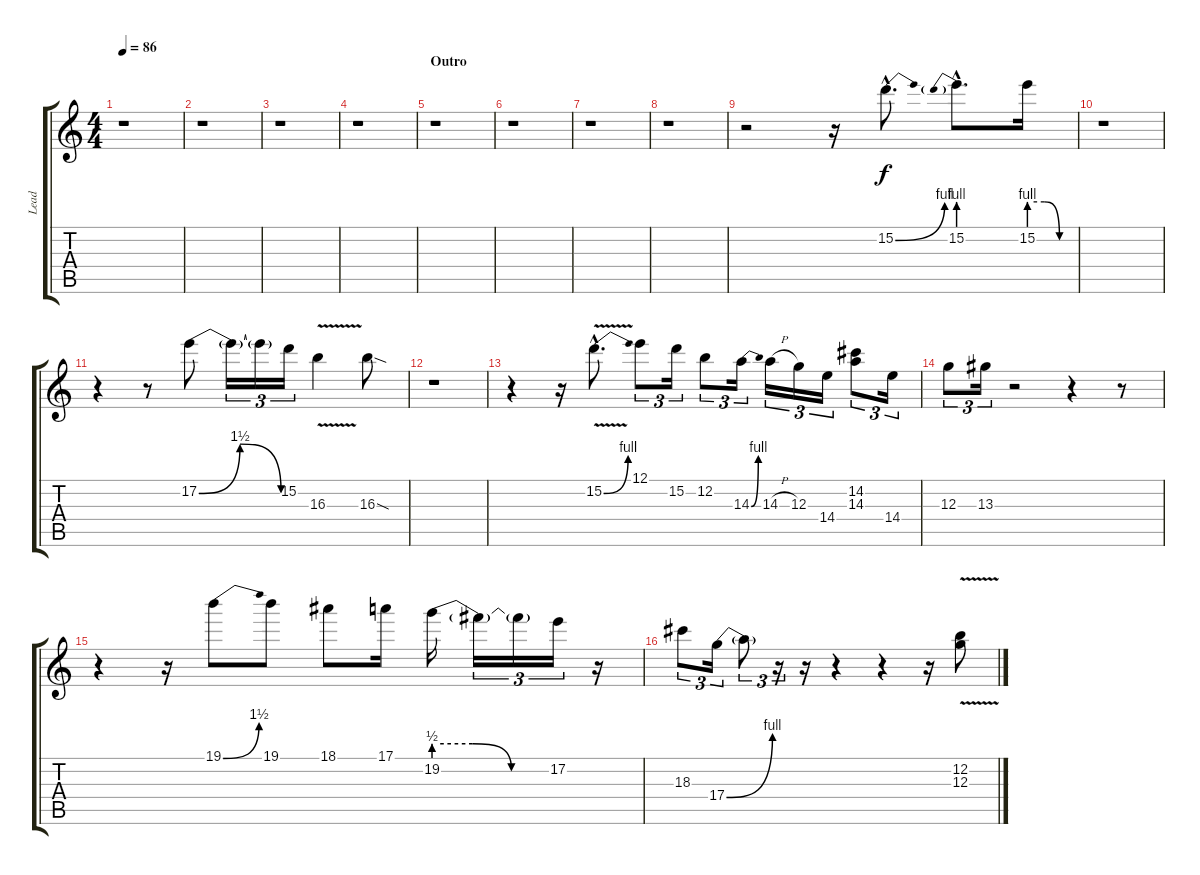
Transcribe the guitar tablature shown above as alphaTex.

\track ("Lead" "Lead") {instrument overdrivenguitar}
\staff {score tabs}
\tuning (E4 B3 G3 D3 A2 E2) {hide}
\ts (4 4)
\tempo 86
\clef g2
\ks c
r.1{dy f} |
r.1 |
r.1 |
r.1 |
\section ("" "Outro")
r.1 |
r.1 |
r.1 |
r.1 |
r.2 r.16 15.2{be (bend 0 0 60 4) hac}.8{d} 15.2{be (prebend 0 4 60 4) hac}.8{d} 15.2{be (custom 0 4 20 4 40 0 60 0)}.16 |
r.1 |
r.4 r.8 17.2{be (bendrelease 0 0 30 6 50 6 60 0)}.8 17.2{t}.16{tu (3 2)} 17.2{t}.16{tu (3 2)} 15.2.16{tu (3 2)} 16.3{v}.4 16.3{sod}.8 |
r.1 |
r.4 r.16 15.2{be (bend 0 0 60 4) v hac}.8{d} 12.1.8{tu (3 2)} 15.2.16{tu (3 2)} 12.2.8{tu (3 2)} 14.3{be (bend 0 0 60 4)}.16{tu (3 2)} 14.3{h}.16{tu (3 2)} 12.3.16{tu (3 2)} 14.4.16{tu (3 2)} (14.2 14.3).8{tu (3 2)} 14.4.16{tu (3 2)} |
12.3.8{tu (3 2)} 13.3.16{tu (3 2)} r.2 r.4 r.8 |
r.4 r.16 19.1{be (bend 0 0 60 6)}.8 19.1.8 18.1.8 17.1.16 19.2{be (custom 0 2 20 2 40 0 60 0)}.16 19.2{t}.16{tu (3 2)} 19.2{t}.16{tu (3 2)} 17.2.16{tu (3 2)} r.16 |
18.3.8{tu (3 2)} 17.4{be (bend 0 0 60 4)}.16{tu (3 2)} 17.4{t}.8{tu (3 2)} r.16{tu (3 2)} r.16 r.4 r.4 r.16 (12.2{v} 12.3{v}).8
